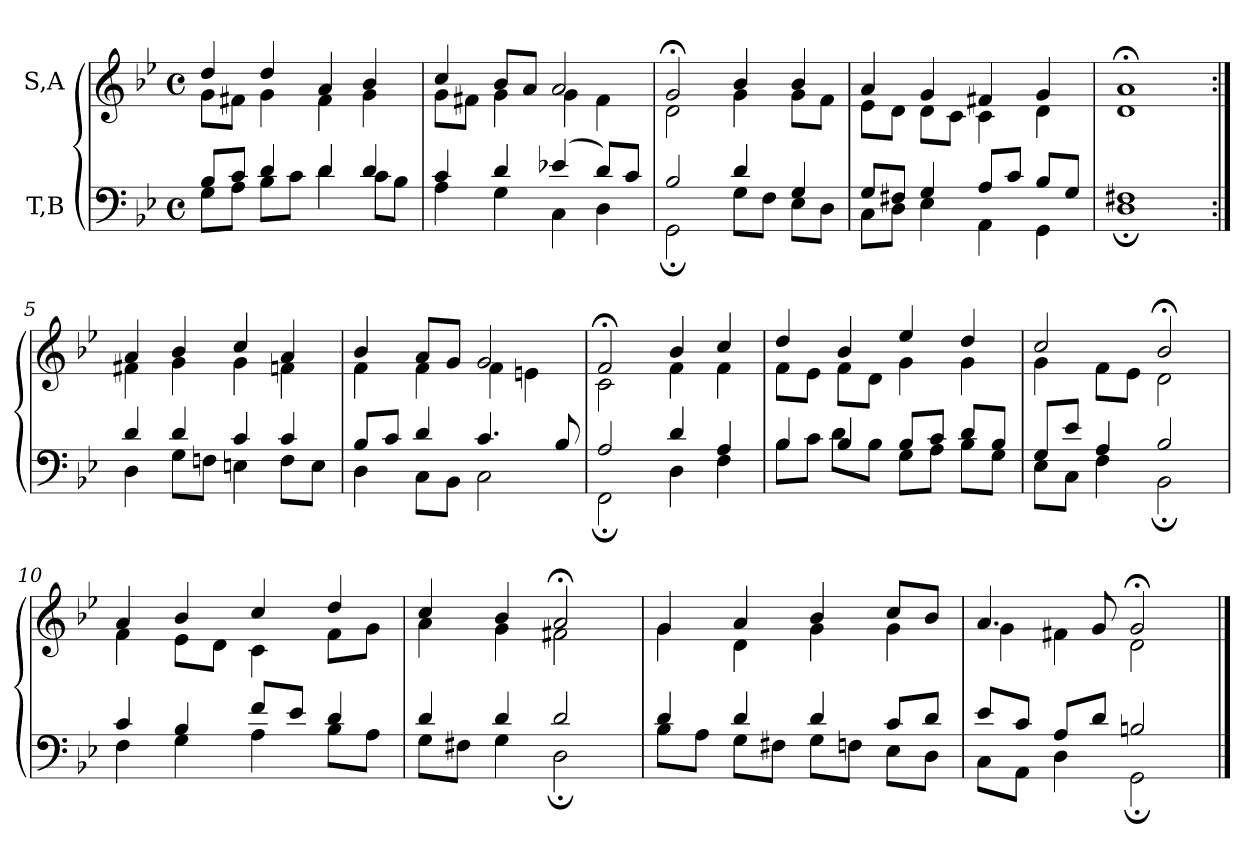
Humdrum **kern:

**kern	**kern
*part2	*part1
*staff2	*staff1
*I"T,B	*I"S,A
*clefF4	*clefG2
*k[b-e-]	*k[b-e-]
*M4/4	*M4/4
*met(c)	*met(c)
=	=
*^	*^
8B-L	8GL	4dd	8gL
8cJ	8AJ	.	8f#XJ
4d	8B-L	4dd	4g
.	8cJ	.	.
4d	4d	4a	4f#
4d	8cL	4b-	4g
.	8B-J	.	.
=1	=1	=1	=1
4c	4A	4cc	8gL
.	.	.	8f#XJ
4d	4G	8b-L	4g
.	.	8aJ	.
(>4e-X	4C	2a	4g
8dL)	4D	.	4f#
8cJ	.	.	.
=2	=2	=2	=2
2B-	2GG;	2g;<	2d
4d	8GL	4b-	4g
.	8FJ	.	.
4G	8E-L	4b-	8gL
.	8DJ	.	8fJ
=3	=3	=3	=3
8GL	8CL	4a	8e-L
8F#XJ	8DJ	.	8dJ
4G	4E-	4g	8dL
.	.	.	8cJ
8AL	4AA	4f#X	4c
8cJ	.	.	.
8B-L	4GG	4g	4d
8GJ	.	.	.
=4	=4	=4	=4
1F#X	1D;	1a;<	1d
=5:|!	=5:|!	=5:|!	=5:|!
4d	4D	4a	4f#X
4d	8GL	4b-	4g
.	8FnJ	.	.
4c	4En	4cc	4g
4c	8FL	4a	4fn
.	8EJ	.	.
=6	=6	=6	=6
8B-L	4D	4b-	4f
8cJ	.	.	.
4d	8CL	8aL	4f
.	8BB-J	8gJ	.
4.c	2C	2g	4f
.	.	.	4en
8B-	.	.	.
=7	=7	=7	=7
2A	2FF;	2f;<	2c
4d	4D	4b-	4f
4A	4F	4cc	4f
=8	=8	=8	=8
4B-	8B-L	4dd	8fL
.	8cJ	.	8e-J
4B-	8dL	4b-	8fL
.	8B-J	.	8dJ
8B-L	8GL	4ee-	4g
8cJ	8AJ	.	.
8dL	8B-L	4dd	4g
8B-J	8GJ	.	.
=9	=9	=9	=9
8GL	8E-L	2cc	4g
8e-J	8CJ	.	.
4A	4F	.	8fL
.	.	.	8e-J
2B-	2BB-;	2b-;<	2d
=10	=10	=10	=10
4c	4F	4a	4f
4B-	4G	4b-	8e-L
.	.	.	8dJ
8fL	4A	4cc	4c
8e-J	.	.	.
4d	8B-L	4dd	8fL
.	8AJ	.	8gJ
=11	=11	=11	=11
4d	8GL	4cc	4a
.	8F#XJ	.	.
4d	4G	4b-	4g
2d	2D;	2a;<	2f#X
=12	=12	=12	=12
4d	8B-L	4g	4g
.	8AJ	.	.
4d	8GL	4a	4d
.	8F#XJ	.	.
4d	8GL	4b-	4g
.	8FnJ	.	.
8cL	8E-L	8ccL	4g
8dJ	8DJ	8b-J	.
=13	=13	=13	=13
8e-L	8CL	4.a	4g
8cJ	8AAJ	.	.
8AL	4D	.	4f#X
8dJ	.	8g	.
2Bn	2GG;	2g;<	2d
*v	*v	*	*
*	*v	*v
==	==
*-	*-
